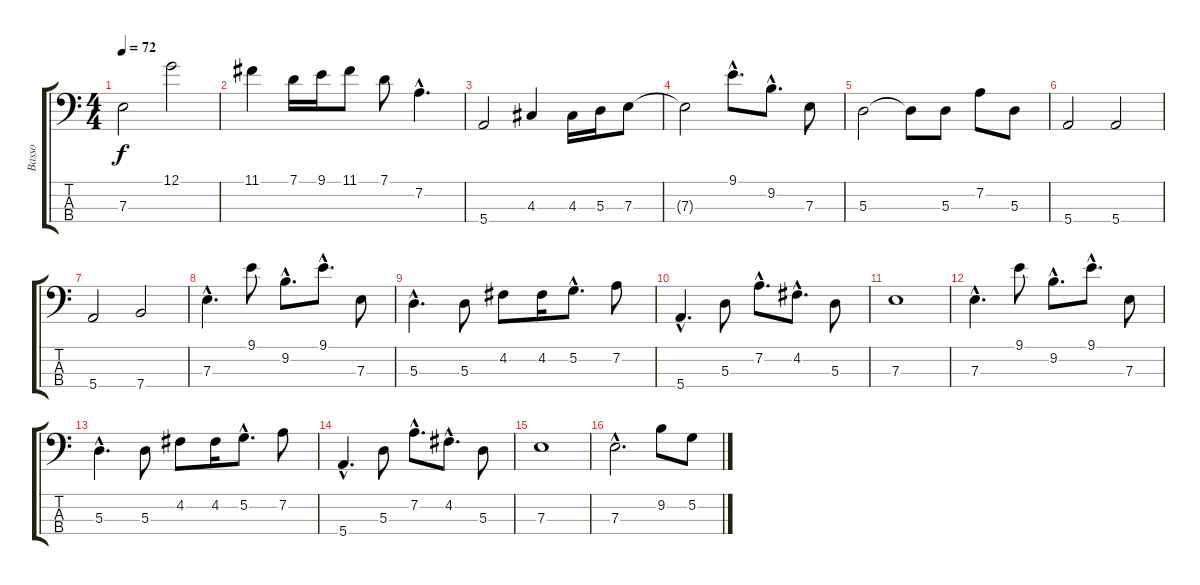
\track ("Basso" "Basso") {instrument electricbassfinger}
\staff {score tabs}
\tuning (G2 D2 A1 E1) {hide}
\ts (4 4)
\tempo 72
\clef f4
\ks c
7.3.2{dy f volume 13} 12.1.2 |
11.1.4 7.1.16 9.1.16 11.1.8 7.1.8 7.2{hac}.4{d} |
5.4.2 4.3.4 4.3.16 5.3.16 7.3.8 |
7.3{t}.2 9.1{hac}.8{d} 9.2{hac}.8{d} 7.3.8 |
5.3.2 5.3{t}.8 5.3.8 7.2.8 5.3.8 |
5.4.2 5.4.2 |
5.4.2 7.4.2 |
7.3{hac}.4{d} 9.1.8 9.2{hac}.8{d} 9.1{hac}.8{d} 7.3.8 |
5.3{hac}.4{d} 5.3.8 4.2.8 4.2.16 5.2{hac}.8{d} 7.2.8 |
5.4{hac}.4{d} 5.3.8 7.2{hac}.8{d} 4.2{hac}.8{d} 5.3.8 |
7.3.1 |
7.3{hac}.4{d} 9.1.8 9.2{hac}.8{d} 9.1{hac}.8{d} 7.3.8 |
5.3{hac}.4{d} 5.3.8 4.2.8 4.2.16 5.2{hac}.8{d} 7.2.8 |
5.4{hac}.4{d} 5.3.8 7.2{hac}.8{d} 4.2{hac}.8{d} 5.3.8 |
7.3.1 |
7.3{hac}.2{d} 9.2.8 5.2.8
